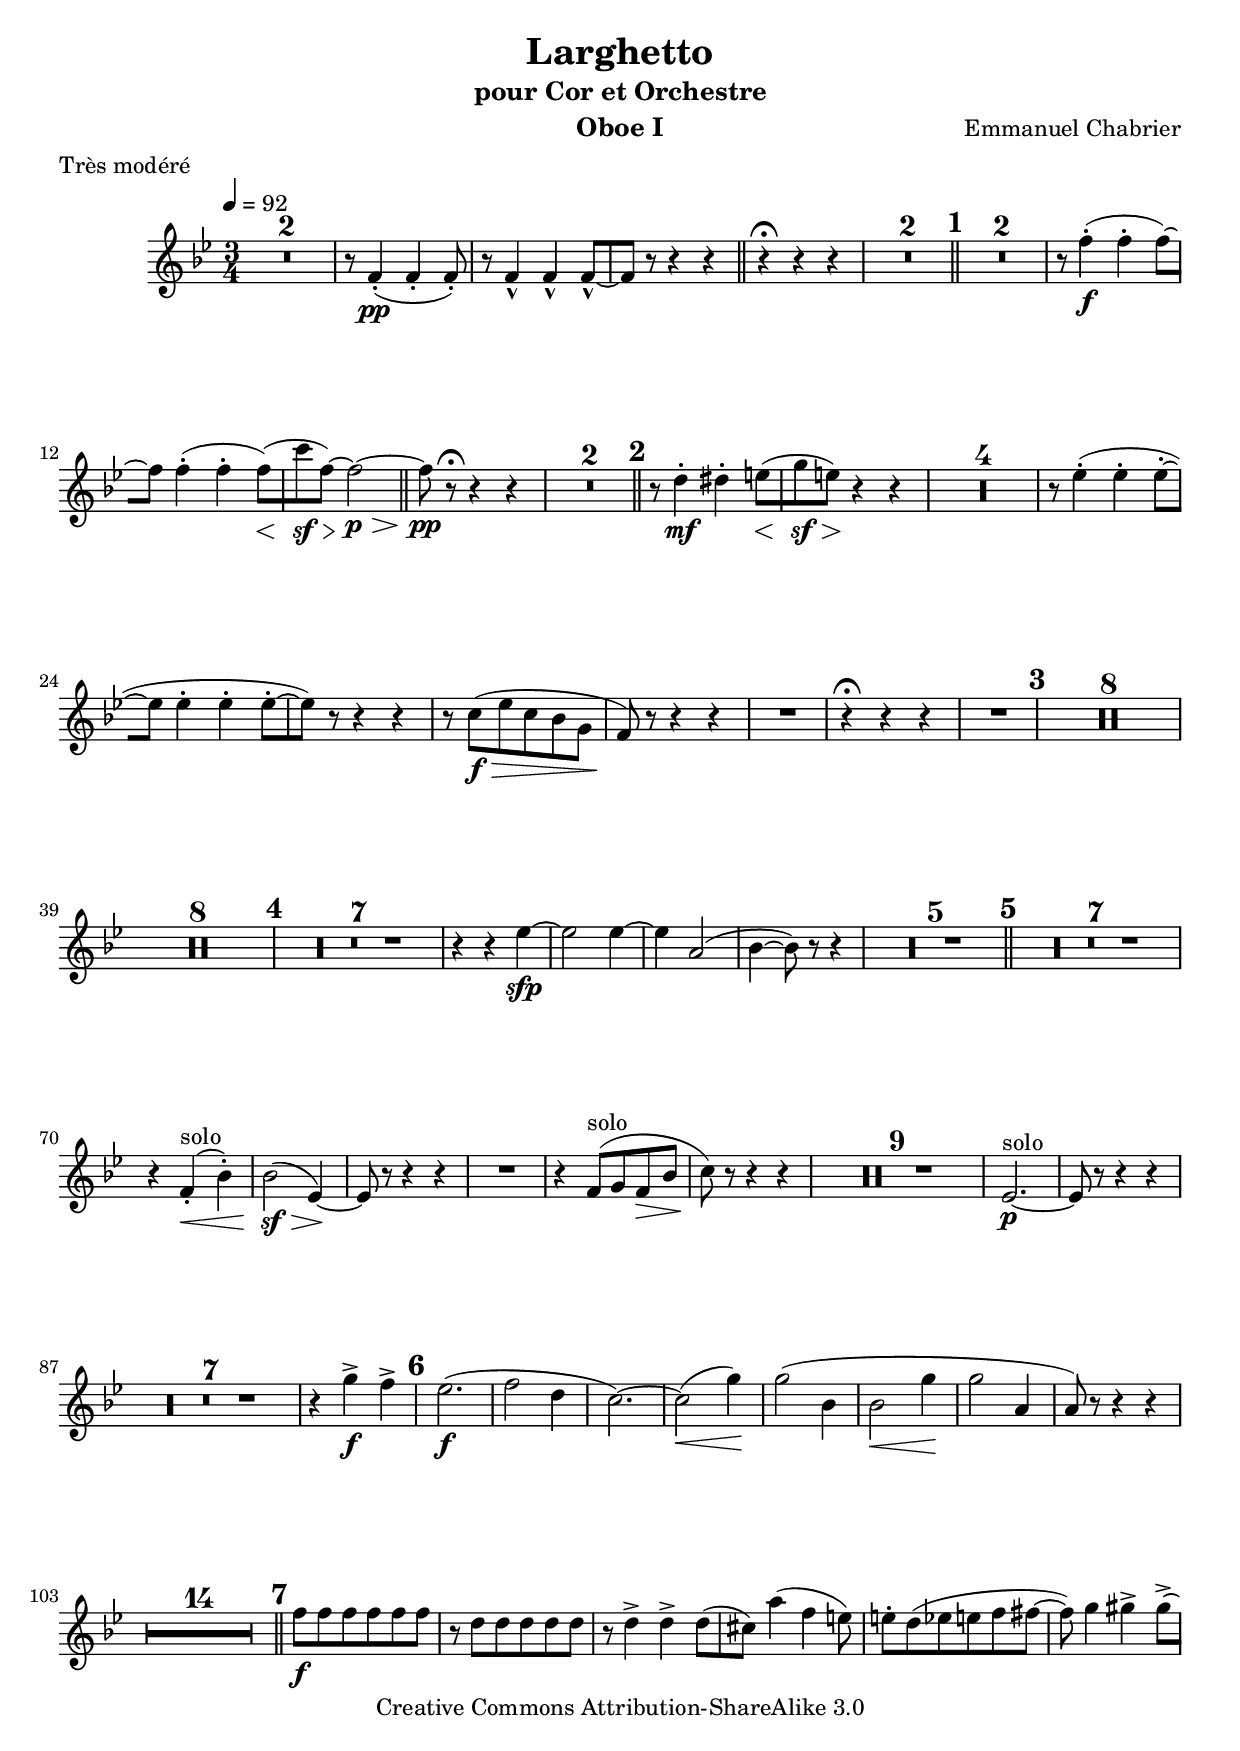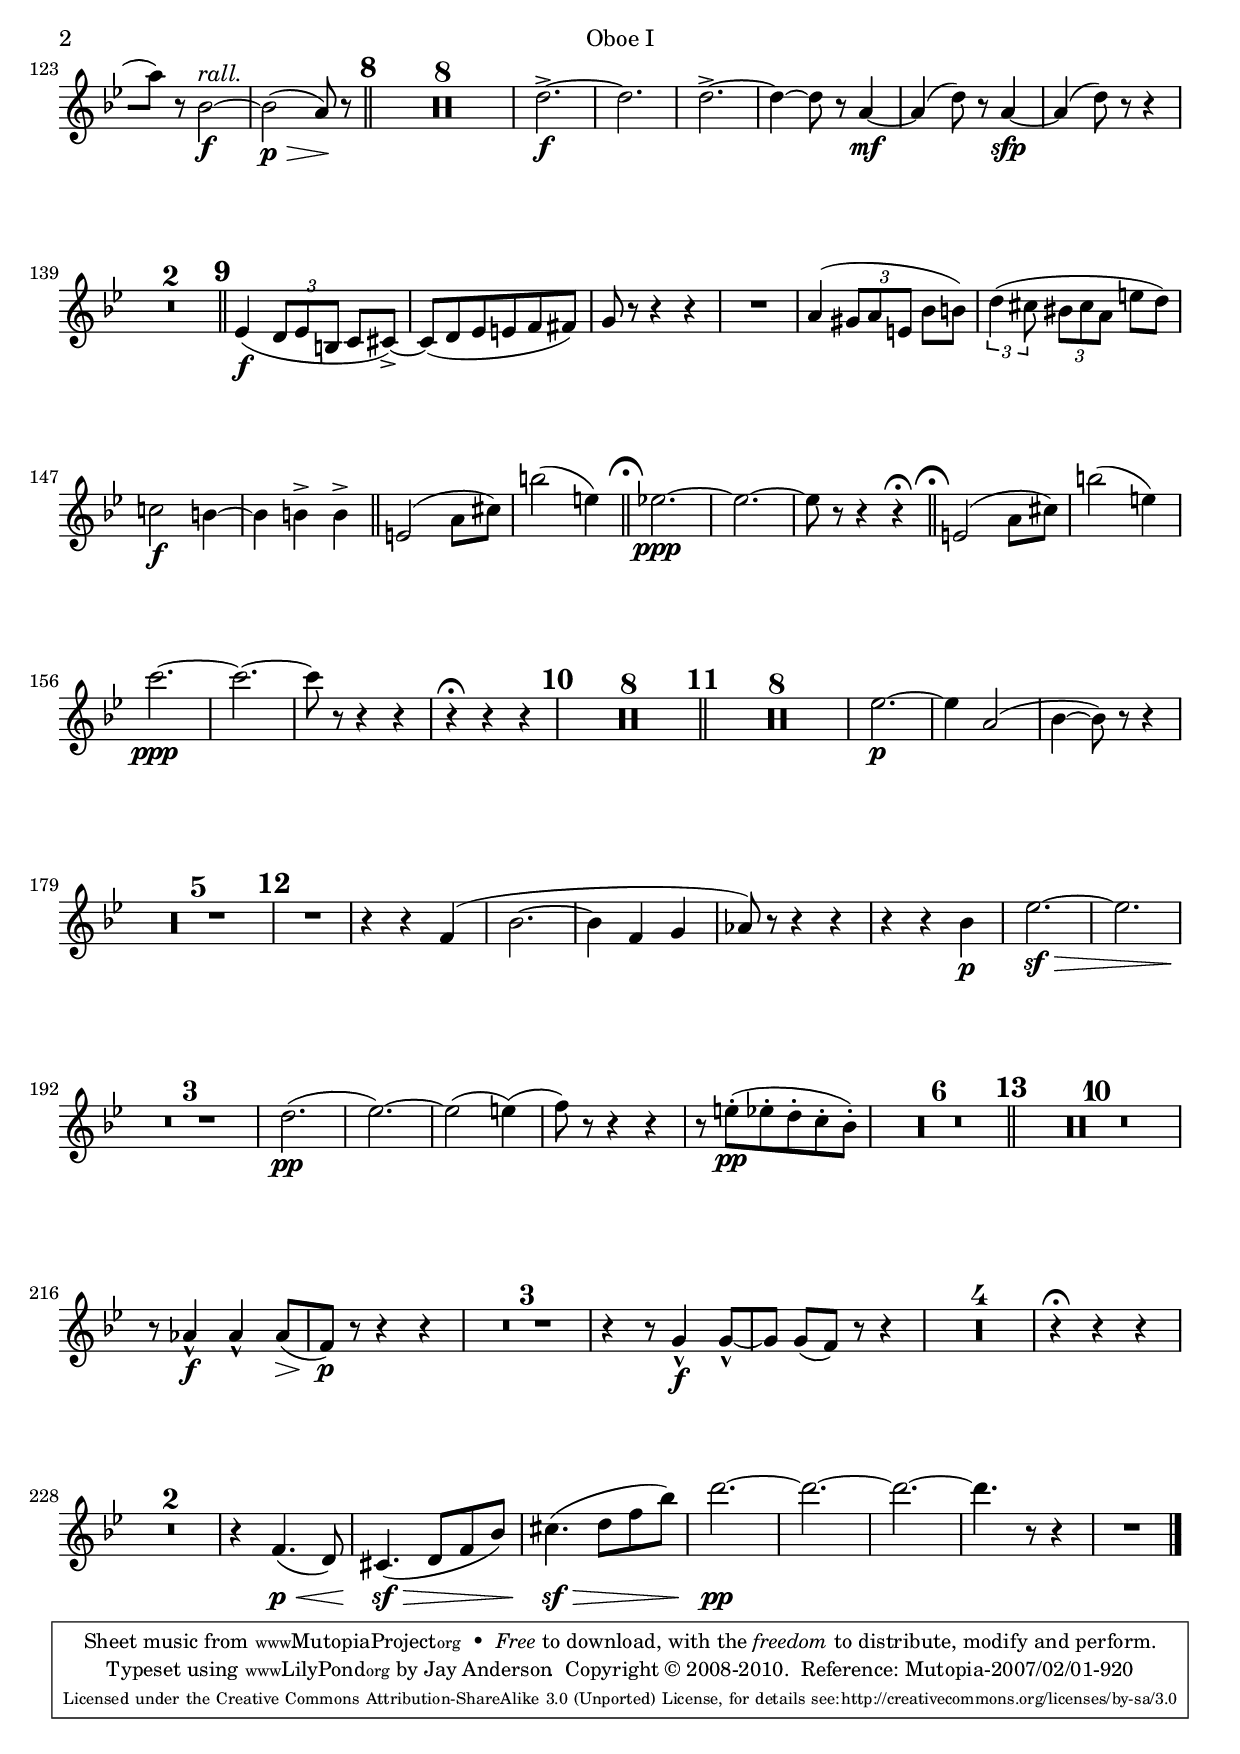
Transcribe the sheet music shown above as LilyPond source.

\version "2.13.37"

\include "defs.ily"
\version "2.13.37"

oboeOne = \relative c'
{
  \key bes \major
  R2.*2 |
  r8 f4-.(\pp f-. f8-.) |
  r8 f4-^ f-^ f8[~-^ |
  f] r r4 r |

  r4\fermata r r |
  R2.*2 |

  %A
  R2.*2 |
  r8 f'4-.(\f f-. f8[~) |
  f] f4-.( f-. f8[)(\< |
  c'\sf\> f,]~)\! f2~\p\> |
  f8\pp r\fermata r4 r |
  R2.*2 |

  %B
  r8 d4-.\mf dis-. e8[(\< |
  g\sf\> e])\! r4 r |
  R2.*4 |
  r8 ees4-.( ees-. ees8[~-. |
  ees] ees4-. ees-. ees8[~-. |
  ees]) r r4 r |
  r8 c(\f\> ees c bes g |
  f8)\! r r4 r |
  R2. |
  r4\fermata r r |
  R2. |

  %C
  R2.*16 |

  %D
  R2.*7 |
  r4 r ees'~\sfp |
  ees2 ees4~ |
  ees a,2( |
  bes4~ bes8) r r4 |
  R2.*5 |

  %E
  R2.*7 |
  r4 f4-.(\<^\solo bes-.) |
  bes2(\sf\> ees,4~)\! |
  ees8 r r4 r |
  R2. |
  r4 f8(^\solo g f\> bes |
  c)\! r r4 r |
  R2.*9 |
  ees,2.~\p^\solo |
  ees8 r r4 r |
  R2.*7 |
  r4 g'->\f f-> |

  %F
  ees2.(\f |
  f2 d4 |
  c2.~) |
  c2(\< g'4)\! |
  g2( bes,4 |
  bes2\< g'4\! |
  g2 a,4 |
  a8) r r4 r |
  R2.*14 |

  %G
  f'8\f f f f f f |
  r d d d d d |
  r d4-> d-> d8[( |
  cis]) a'4( f e8) |
  e-. d( ees e f fis~ |
  fis) g4 gis-> gis8[(-> |
  a]) r bes,2~\f^\rall |
  bes2(\p\> a8)\! r |

  %H
  R2.*8 |
  d2.~->\f |
  d |
  d~-> |
  d4~ d8 r a4~\mf |
  a( d8) r a4~\sfp |
  a( d8) r r4 |
  R2.*2 |

  %I
  ees,4(\f \times 2/3 {d8 ees b} c8 cis~)-> |
  cis( d ees e f fis) |
  g r r4 r |
  R2. |
  a4( \times 2/3 {gis8 a e} bes'8 b) |
  \times 2/3 {d4( cis8} \times 2/3 {bis8 cis a} e'8 d) |
  c2\f b4~ |
  b b-> b-> |
  e,2( a8 cis) |
  b'2( e,4) |

  %J
  ees2.~\ppp |
  ees~ |
  ees8 r r4 r\fermata |
  e,2( a8 cis) |
  b'2( e,4) |
  c'2.~\ppp |
  c~ |
  c8 r r4 r |
  r4\fermata r r |

  %K
  R2.*8 |

  %L
  R2.*8 |
  ees,2.~\p |
  ees4 a,2( |
  bes4~ bes8) r r4 |
  R2.*5 |

  %M
  R2. |
  r4 r f4( |
  bes2.~ |
  bes4 f g |
  aes8) r r4 r |
  r r bes\p |
  ees2.~\sf\> |
  ees s1*0\! |
  R2.*3 |
  d2.(\pp |
  ees~) |
  ees2( e4)( |
  f8) r r4 r |
  r8 e-.(\pp ees-. d-. c-. bes-.) |
  R2.*6 |

  %N
  R2.*10 |
  r8 aes4-^\f aes-^ aes8[(\> |
  f])\p r r4 r |
  R2.*3 |
  r4 r8 g4-^\f g8[~-^ |
  g] g[( f]) r r4 |
  R2.*4 |
  r4\fermata r r |
  R2.*2 |
  r4 f4.(\p\< d8) |
  cis4.(\sf\> d8 f bes) |
  cis4.(\sf\> d8 f bes) |
  d2.~\pp |
  d~ |
  d~ |
  d4. r8 r4 |
  R2. |
}


instrument = "Oboe I"
notes = \oboeOne

\version "2.13.37"

\include "header.ily"
\score
{
  \new Staff { << \notes \outline >> }
}


